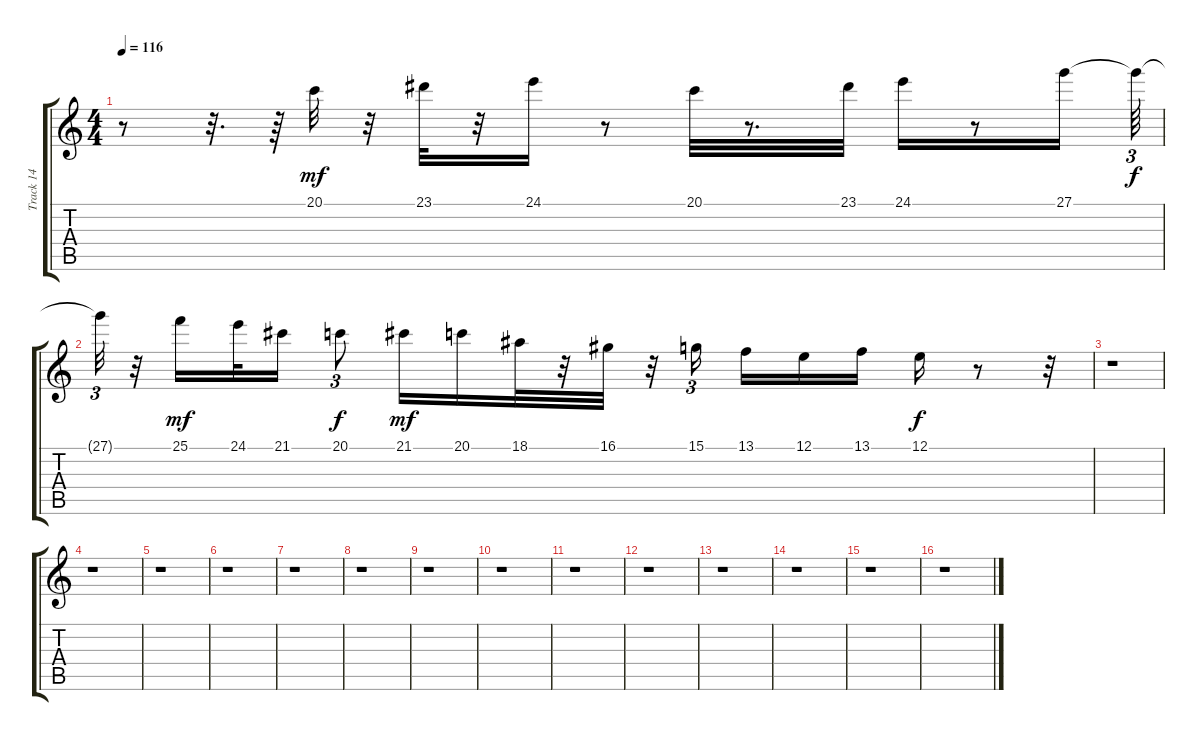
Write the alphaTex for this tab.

\track ("Track 14" "Track 14") {instrument flute}
\staff {score tabs}
\tuning (E4 B3 G3 D3 A2 E2) {hide}
\ts (4 4)
\tempo 116
\clef g2
\ks c
r.8{dy mf} r.32{d} r.64 20.1.32 r.32 23.1.32 r.32 24.1.16 r.8 20.1.32 r.8{d} 23.1.32 24.1.16 r.8 27.1.16 27.1{t}.64{tu (3 2) dy f} |
27.1{t}.32{tu (3 2)} r.32 25.1.16{dy mf} 24.1.32 21.1.16 20.1.8{tu (3 2) dy f} 21.1.16{dy mf} 20.1.16 18.1.32 r.32 16.1.32 r.32 15.1.16{tu (3 2)} 13.1.16 12.1.16 13.1.16 12.1.16{dy f} r.8 r.32 |
r.1 |
r.1 |
r.1 |
r.1 |
r.1 |
r.1 |
r.1 |
r.1 |
r.1 |
r.1 |
r.1 |
r.1 |
r.1 |
r.1
